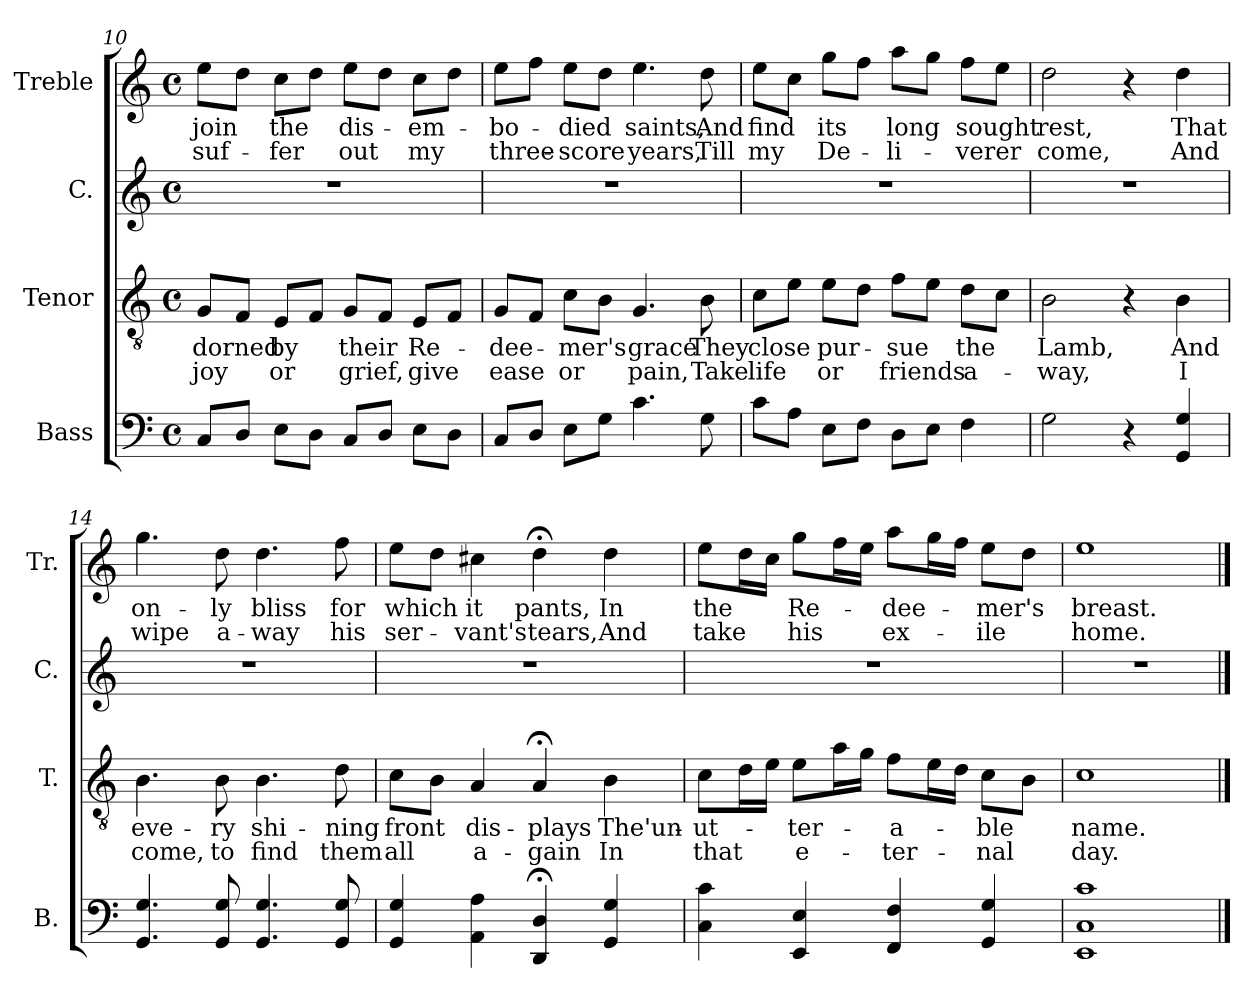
**kern	**kern	**text	**text	**kern	**kern	**text	**text
*part4	*part3	*part3	*part3	*part2	*part1	*part1	*part1
*staff4	*staff3	*staff3	*staff3	*staff2	*staff1	*staff1	*staff1
*I"Bass	*I"Tenor	*	*	*I"C.	*I"Treble	*	*
*I'B.	*I'T.	*	*	*I'C.	*I'Tr.	*	*
*clefF4	*clefGv2	*	*	*clefG2	*clefG2	*	*
*k[]	*k[]	*	*	*k[]	*k[]	*	*
*M4/4	*M4/4	*	*	*M4/4	*M4/4	*	*
*met(c)	*met(c)	*	*	*met(c)	*met(c)	*	*
=10	=10	=10	=10	=10	=10	=10	=10
8C/L	8G/L	-dorned	joy	1r	8ee\L	join	suf-
8D/J	8F/J	.	.	.	8dd\J	.	.
8E\L	8E/L	by	or	.	8cc\L	the	-fer
8D\J	8F/J	.	.	.	8dd\J	.	.
8C/L	8G/L	their	grief,	.	8ee\L	dis-	out
8D/J	8F/J	.	.	.	8dd\J	.	.
8E\L	8E/L	Re-	give	.	8cc\L	-em-	my
8D\J	8F/J	.	.	.	8dd\J	.	.
!!LO:LB:g=z
=11	=11	=11	=11	=11	=11	=11	=11
8C/L	8G/L	-dee-	ease	1r	8ee\L	-bo-	three-
8D/J	8F/J	.	.	.	8ff\J	.	.
8E\L	8c\L	-mer's	or	.	8ee\L	-died	-score
8G\J	8B\J	.	.	.	8dd\J	.	.
4.c\	4.G/	grace	pain,	.	4.ee\	saints,	years,
8G\	8B\	They	Take	.	8dd\	And	Till
=12	=12	=12	=12	=12	=12	=12	=12
8c\L	8c\L	close	life	1r	8ee\L	find	my
8A\J	8e\J	.	.	.	8cc\J	.	.
8E\L	8e\L	pur-	or	.	8gg\L	its	De-
8F\J	8d\J	.	.	.	8ff\J	.	.
8D\L	8f\L	-sue	friends	.	8aa\L	long	-li-
8E\J	8e\J	.	.	.	8gg\J	.	.
4F\	8d\L	the	a-	.	8ff\L	sought	-verer
.	8c\J	.	.	.	8ee\J	.	.
=13	=13	=13	=13	=13	=13	=13	=13
2G\	2B\	Lamb,	-way,	1r	2dd\	rest,	come,
4r	4r	.	.	.	4r	.	.
4GG/ 4G/	4B\	And	I	.	4dd\	That	And
=14	=14	=14	=14	=14	=14	=14	=14
4.GG/ 4.G/	4.B\	eve-	come,	1r	4.gg\	on-	wipe
8GG/ 8G/	8B\	-ry	to	.	8dd\	-ly	a-
4.GG/ 4.G/	4.B\	shi-	find	.	4.dd\	bliss	-way
8GG/ 8G/	8d\	-ning	them	.	8ff\	for	his
=15	=15	=15	=15	=15	=15	=15	=15
4GG/ 4G/	8c\L	front	all	1r	8ee\L	which	ser-
.	8B\J	.	.	.	8dd\J	.	.
4AA\ 4A\	4A/	dis-	a-	.	4cc#X\	it	-vant's
4DD/;< 4D/;<	4A;</	-plays	-gain	.	4dd;<\	pants,	tears,
4GG/ 4G/	4B\	The'un-	In	.	4dd\	In	And
!!LO:LB:g=z
=16	=16	=16	=16	=16	=16	=16	=16
4C\ 4c\	8c\L	-ut-	that	1r	8ee\L	the	take
.	16d\L	.	.	.	16dd\L	.	.
.	16e\JJ	.	.	.	16cc\JJ	.	.
4EE/ 4E/	8e\L	-ter-	e-	.	8gg\L	Re-	his
.	16a\L	.	.	.	16ff\L	.	.
.	16g\JJ	.	.	.	16ee\JJ	.	.
4FF/ 4F/	8f\L	-a-	-ter-	.	8aa\L	-dee-	ex-
.	16e\L	.	.	.	16gg\L	.	.
.	16d\JJ	.	.	.	16ff\JJ	.	.
4GG/ 4G/	8c\L	-ble	-nal	.	8ee\L	-mer's	-ile
.	8B\J	.	.	.	8dd\J	.	.
=17	=17	=17	=17	=17	=17	=17	=17
1EE 1C 1c	1c	name.	day.	1r	1ee	breast.	home.
==	==	==	==	==	==	==	==
*-	*-	*-	*-	*-	*-	*-	*-
